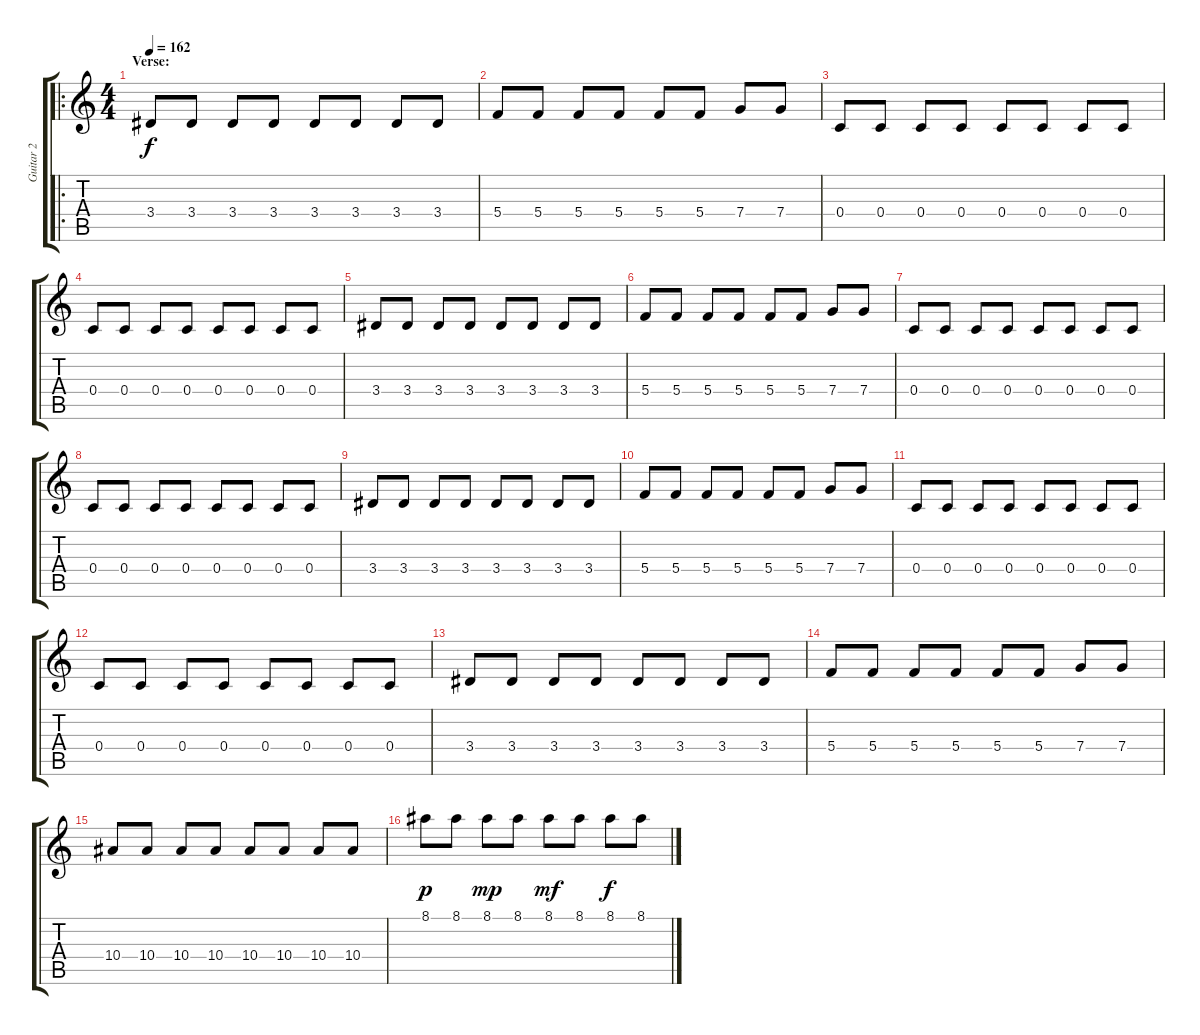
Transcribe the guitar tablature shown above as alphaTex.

\track ("Guitar 2" "Guitar 2") {instrument distortionguitar}
\staff {score tabs}
\tuning (D4 A3 F3 C3 G2 C2) {hide}
\ro
\ts (4 4)
\section ("" "Verse:")
\tempo 162
\clef g2
\ks c
3.4.8{dy f instrument electricguitarmuted} 3.4.8 3.4.8 3.4.8 3.4.8 3.4.8 3.4.8 3.4.8 |
5.4.8{instrument electricguitarmuted} 5.4.8 5.4.8 5.4.8 5.4.8 5.4.8 7.4.8 7.4.8 |
0.4.8{instrument electricguitarmuted} 0.4.8 0.4.8 0.4.8 0.4.8 0.4.8 0.4.8 0.4.8 |
0.4.8{instrument electricguitarmuted} 0.4.8 0.4.8 0.4.8 0.4.8 0.4.8 0.4.8 0.4.8 |
3.4.8{instrument electricguitarmuted} 3.4.8 3.4.8 3.4.8 3.4.8 3.4.8 3.4.8 3.4.8 |
5.4.8{instrument electricguitarmuted} 5.4.8 5.4.8 5.4.8 5.4.8 5.4.8 7.4.8 7.4.8 |
0.4.8{instrument electricguitarmuted} 0.4.8 0.4.8 0.4.8 0.4.8 0.4.8 0.4.8 0.4.8 |
0.4.8{instrument electricguitarmuted} 0.4.8 0.4.8 0.4.8 0.4.8 0.4.8 0.4.8 0.4.8 |
3.4.8{instrument electricguitarmuted} 3.4.8 3.4.8 3.4.8 3.4.8 3.4.8 3.4.8 3.4.8 |
5.4.8{instrument electricguitarmuted} 5.4.8 5.4.8 5.4.8 5.4.8 5.4.8 7.4.8 7.4.8 |
0.4.8{instrument electricguitarmuted} 0.4.8 0.4.8 0.4.8 0.4.8 0.4.8 0.4.8 0.4.8 |
0.4.8{instrument electricguitarmuted} 0.4.8 0.4.8 0.4.8 0.4.8 0.4.8 0.4.8 0.4.8 |
3.4.8{instrument electricguitarmuted} 3.4.8 3.4.8 3.4.8 3.4.8 3.4.8 3.4.8 3.4.8 |
5.4.8{instrument electricguitarmuted} 5.4.8 5.4.8 5.4.8 5.4.8 5.4.8 7.4.8 7.4.8 |
10.4.8{instrument electricguitarmuted} 10.4.8 10.4.8 10.4.8 10.4.8 10.4.8 10.4.8 10.4.8 |
8.1.8{dy p instrument electricguitarmuted} 8.1.8 8.1.8{dy mp} 8.1.8 8.1.8{dy mf} 8.1.8 8.1.8{dy f} 8.1.8
